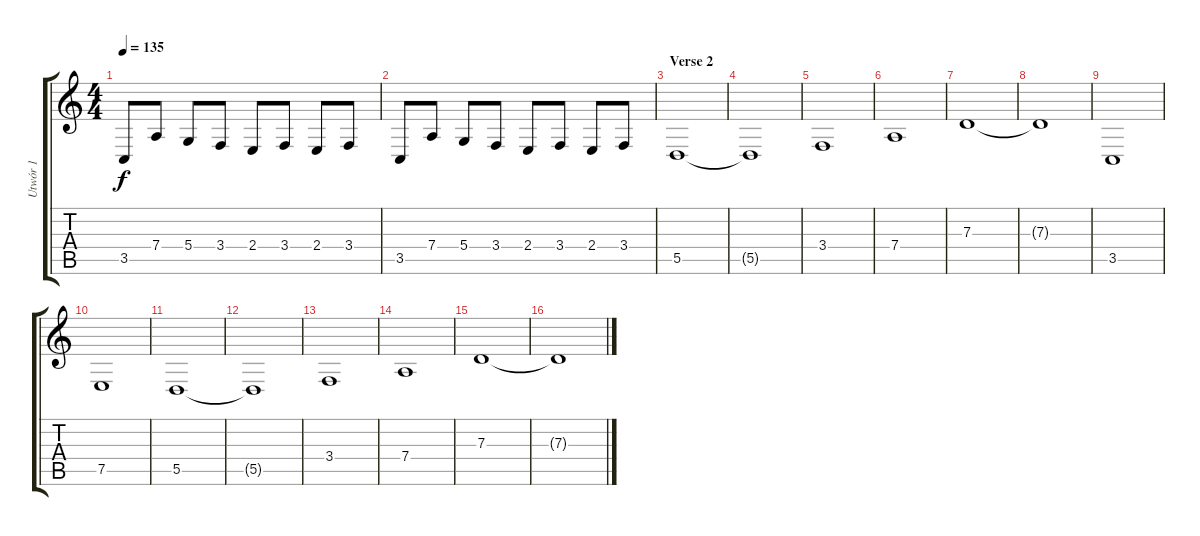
\track ("Utwór 1" "Utwór 1") {instrument churchorgan}
\staff {score tabs}
\tuning (E4 B3 G3 D3 A2 E2) {hide}
\ts (4 4)
\tempo 135
\clef g2
\ks c
3.5.8{dy f} 7.4.8 5.4.8 3.4.8 2.4.8 3.4.8 2.4.8 3.4.8 |
3.5.8 7.4.8 5.4.8 3.4.8 2.4.8 3.4.8 2.4.8 3.4.8 |
\section ("" "Verse 2")
5.5.1{volume 7} |
5.5{t}.1 |
3.4.1 |
7.4.1 |
7.3.1 |
7.3{t}.1 |
3.5.1 |
7.5.1 |
5.5.1 |
5.5{t}.1 |
3.4.1 |
7.4.1 |
7.3.1 |
7.3{t}.1
